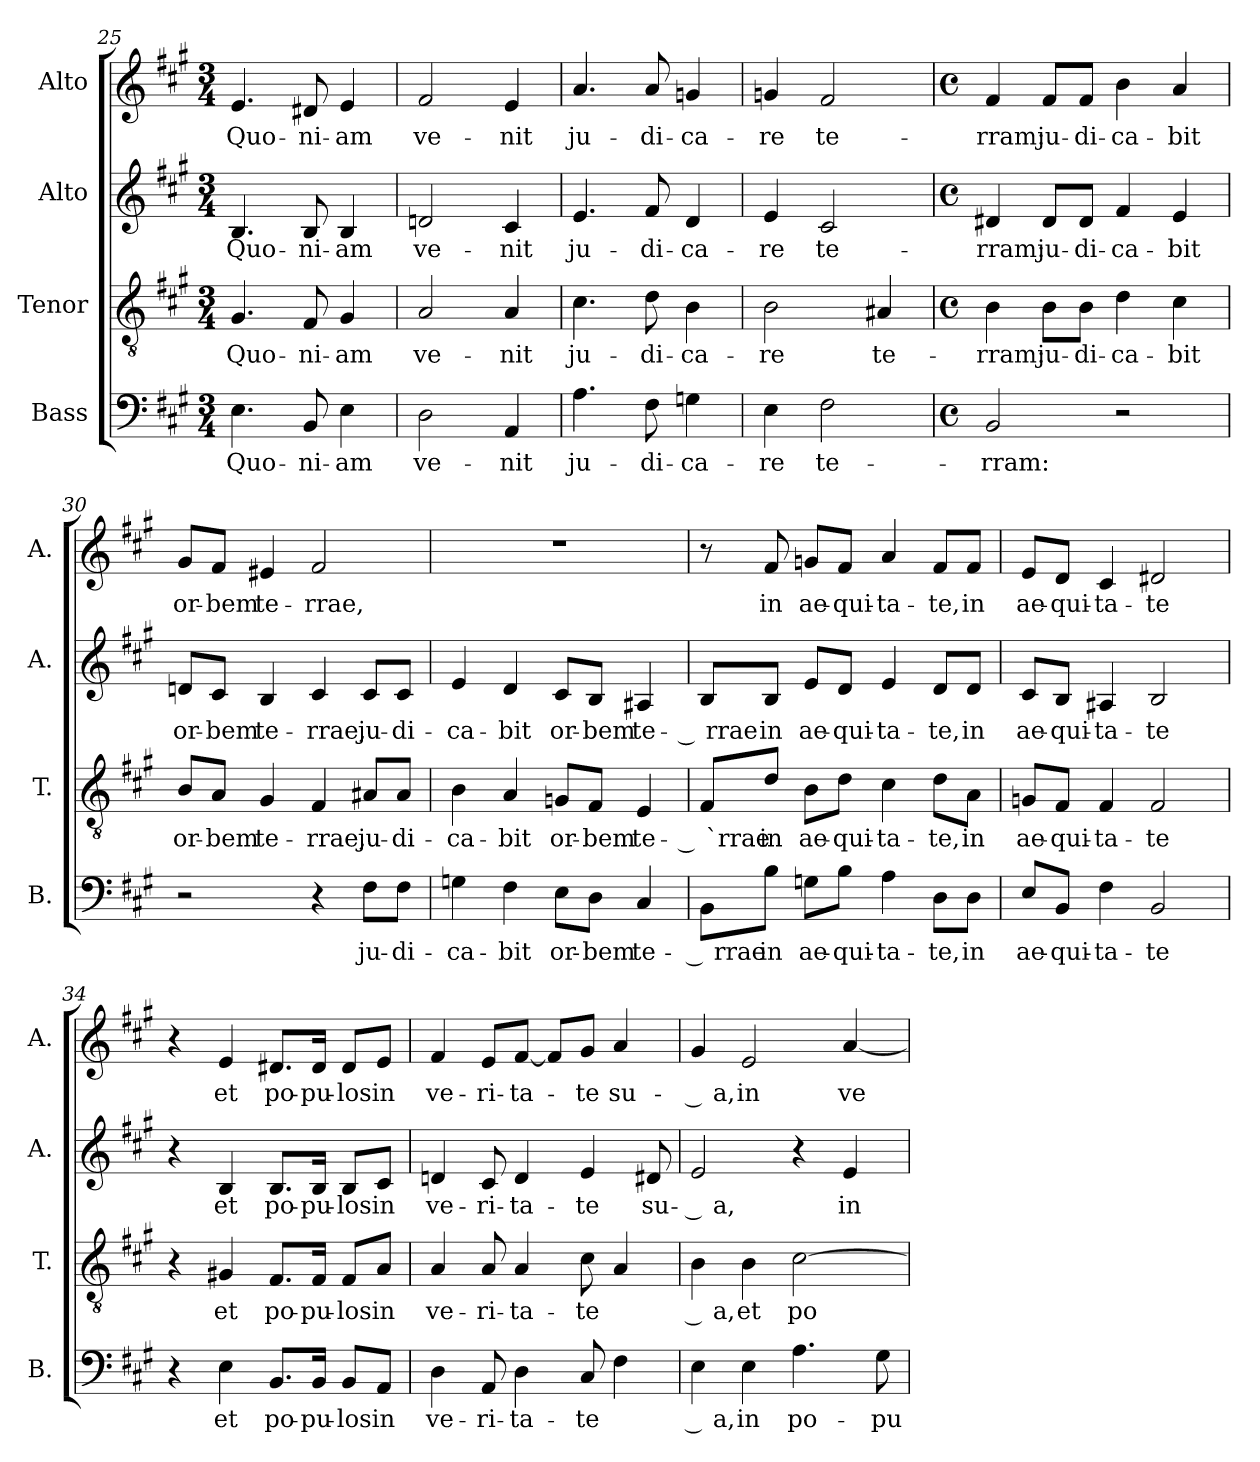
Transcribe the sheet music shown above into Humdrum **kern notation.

**kern	**text	**kern	**text	**kern	**text	**kern	**text
*part4	*part4	*part3	*part3	*part2	*part2	*part1	*part1
*staff4	*staff4	*staff3	*staff3	*staff2	*staff2	*staff1	*staff1
*I"Bass	*	*I"Tenor	*	*I"Alto	*	*I"Alto	*
*I'B.	*	*I'T.	*	*I'A.	*	*I'A.	*
*clefF4	*	*clefGv2	*	*clefG2	*	*clefG2	*
*	*	*ITrd7c12	*	*	*	*	*
*k[f#c#g#]	*	*k[f#c#g#]	*	*k[f#c#g#]	*	*k[f#c#g#]	*
*A:	*	*A:	*	*A:	*	*A:	*
*M3/4	*	*M3/4	*	*M3/4	*	*M3/4	*
*MM120	*	*MM120	*	*MM120	*	*MM120	*
=25	=25	=25	=25	=25	=25	=25	=25
!	!LO:LY:b	!	!LO:LY:b	!	!LO:LY:b	!	!LO:LY:b
4.E\	Quo-	4.GG#/	Quo-	4.B/	Quo-	4.e/	Quo-
!	!LO:LY:b	!	!LO:LY:b	!	!LO:LY:b	!	!LO:LY:b
8BB/	-ni-	8FF#/	-ni-	8B/	-ni-	8d#X/	-ni-
!	!LO:LY:b	!	!LO:LY:b	!	!LO:LY:b	!	!LO:LY:b
4E\	-am	4GG#/	-am	4B/	-am	4e/	-am
=26	=26	=26	=26	=26	=26	=26	=26
!	!LO:LY:b	!	!LO:LY:b	!	!LO:LY:b	!	!LO:LY:b
2D\	ve-	2AA/	ve-	2dn/	ve-	2f#/	ve-
!	!LO:LY:b	!	!LO:LY:b	!	!LO:LY:b	!	!LO:LY:b
4AA/	-nit	4AA/	-nit	4c#/	-nit	4e/	-nit
!!LO:LB:g=z
=27	=27	=27	=27	=27	=27	=27	=27
!	!LO:LY:b	!	!LO:LY:b	!	!LO:LY:b	!	!LO:LY:b
4.A\	ju-	4.C#\	ju-	4.e/	ju-	4.a/	ju-
!	!LO:LY:b	!	!LO:LY:b	!	!LO:LY:b	!	!LO:LY:b
8F#\	-di-	8D\	-di-	8f#/	-di-	8a/	-di-
!	!LO:LY:b	!	!LO:LY:b	!	!LO:LY:b	!	!LO:LY:b
4Gn\	-ca-	4BB\	-ca-	4d/	-ca-	4gn/	-ca-
=28	=28	=28	=28	=28	=28	=28	=28
!	!LO:LY:b	!	!LO:LY:b	!	!LO:LY:b	!	!LO:LY:b
4E\	-re	2BB\	-re	4e/	-re	4gn/	-re
!	!LO:LY:b	!	!	!	!LO:LY:b	!	!LO:LY:b
2F#\	te-	.	.	2c#/	te-	2f#/	te-
!	!	!	!LO:LY:b	!	!	!	!
.	.	4AA#X/	te-	.	.	.	.
=29	=29	=29	=29	=29	=29	=29	=29
*M4/4	*	*M4/4	*	*M4/4	*	*M4/4	*
*met(c)	*	*met(c)	*	*met(c)	*	*met(c)	*
*	*	*	*	*	*	*MM80	*
!	!LO:LY:b	!	!LO:LY:b	!	!LO:LY:b	!	!LO:LY:b
2BB/	-rram:	4BB\	-rram:	4d#X/	-rram:	4f#/	-rram:
!	!	!	!LO:LY:b	!	!LO:LY:b	!	!LO:LY:b
.	.	8BB\L	ju-	8d#/L	ju-	8f#/L	ju-
!	!	!	!LO:LY:b	!	!LO:LY:b	!	!LO:LY:b
.	.	8BB\J	-di-	8d#/J	-di-	8f#/J	-di-
!	!	!	!LO:LY:b	!	!LO:LY:b	!	!LO:LY:b
2r	.	4D\	-ca-	4f#/	-ca-	4b\	-ca-
!	!	!	!LO:LY:b	!	!LO:LY:b	!	!LO:LY:b
.	.	4C#\	-bit	4e/	-bit	4a/	-bit
=30	=30	=30	=30	=30	=30	=30	=30
!	!	!	!LO:LY:b	!	!LO:LY:b	!	!LO:LY:b
2r	.	8BB/L	or-	8dn/L	or-	8g#/L	or-
!	!	!	!LO:LY:b	!	!LO:LY:b	!	!LO:LY:b
.	.	8AA/J	-bem	8c#/J	-bem	8f#/J	-bem
!	!	!	!LO:LY:b	!	!LO:LY:b	!	!LO:LY:b
.	.	4GG#/	te-	4B/	te-	4e#X/	te-
!	!	!	!LO:LY:b	!	!LO:LY:b	!	!LO:LY:b
4r	.	4FF#/	-rrae,	4c#/	-rrae,	2f#/	-rrae,
!	!LO:LY:b	!	!LO:LY:b	!	!LO:LY:b	!	!
8F#\L	ju-	8AA#X/L	ju-	8c#/L	ju-	.	.
!	!LO:LY:b	!	!LO:LY:b	!	!LO:LY:b	!	!
8F#\J	-di-	8AA#/J	-di-	8c#/J	-di-	.	.
=31	=31	=31	=31	=31	=31	=31	=31
!	!LO:LY:b	!	!LO:LY:b	!	!LO:LY:b	!	!
4Gn\	-ca-	4BB\	-ca-	4e/	-ca-	1r	.
!	!LO:LY:b	!	!LO:LY:b	!	!LO:LY:b	!	!
4F#\	-bit	4AA/	-bit	4d/	-bit	.	.
!	!LO:LY:b	!	!LO:LY:b	!	!LO:LY:b	!	!
8E\L	or-	8GGn/L	or-	8c#/L	or-	.	.
!	!LO:LY:b	!	!LO:LY:b	!	!LO:LY:b	!	!
8D\J	-bem	8FF#/J	-bem	8B/J	-bem	.	.
!	!LO:LY:b	!	!LO:LY:b	!	!LO:LY:b	!	!
4C#/	te-	4EE/	te-	4A#X/	te-	.	.
!!LO:LB:g=z
=32	=32	=32	=32	=32	=32	=32	=32
!	!LO:LY:b	!	!LO:LY:b	!	!LO:LY:b	!	!
8BB\L	-­ rrae	8FF#/L	-­ `rrae	8B/L	-­ rrae	8r	.
!	!LO:LY:b	!	!LO:LY:b	!	!LO:LY:b	!	!LO:LY:b
8B\J	in	8D/J	in	8B/J	in	8f#/	in
!	!LO:LY:b	!	!LO:LY:b	!	!LO:LY:b	!	!LO:LY:b
8Gn\L	ae-	8BB\L	ae-	8e/L	ae-	8gn/L	ae-
!	!LO:LY:b	!	!LO:LY:b	!	!LO:LY:b	!	!LO:LY:b
8B\J	-qui-	8D\J	-qui-	8d/J	-qui-	8f#/J	-qui-
!	!LO:LY:b	!	!LO:LY:b	!	!LO:LY:b	!	!LO:LY:b
4A\	-ta-	4C#\	-ta-	4e/	-ta-	4a/	-ta-
!	!LO:LY:b	!	!LO:LY:b	!	!LO:LY:b	!	!LO:LY:b
8D\L	-te,	8D\L	-te,	8d/L	-te,	8f#/L	-te,
!	!LO:LY:b	!	!LO:LY:b	!	!LO:LY:b	!	!LO:LY:b
8D\J	in	8AA\J	in	8d/J	in	8f#/J	in
=33	=33	=33	=33	=33	=33	=33	=33
!	!LO:LY:b	!	!LO:LY:b	!	!LO:LY:b	!	!LO:LY:b
8E/L	ae-	8GGn/L	ae-	8c#/L	ae-	8e/L	ae-
!	!LO:LY:b	!	!LO:LY:b	!	!LO:LY:b	!	!LO:LY:b
8BB/J	-qui-	8FF#/J	-qui-	8B/J	-qui-	8d/J	-qui-
!	!LO:LY:b	!	!LO:LY:b	!	!LO:LY:b	!	!LO:LY:b
4F#\	-ta-	4FF#/	-ta-	4A#X/	-ta-	4c#/	-ta-
!	!LO:LY:b	!	!LO:LY:b	!	!LO:LY:b	!	!LO:LY:b
2BB/	-te	2FF#/	-te	2B/	-te	2d#X/	-te
=34	=34	=34	=34	=34	=34	=34	=34
4r	.	4r	.	4r	.	4r	.
!	!LO:LY:b	!	!LO:LY:b	!	!LO:LY:b	!	!LO:LY:b
4E\	et	4GG#X/	et	4B/	et	4e/	et
!	!LO:LY:b	!	!LO:LY:b	!	!LO:LY:b	!	!LO:LY:b
8.BB/L	po-	8.FF#/L	po-	8.B/L	po-	8.d#X/L	po-
!	!LO:LY:b	!	!LO:LY:b	!	!LO:LY:b	!	!LO:LY:b
16BB/Jk	-pu-	16FF#/Jk	-pu-	16B/Jk	-pu-	16d#/Jk	-pu-
!	!LO:LY:b	!	!LO:LY:b	!	!LO:LY:b	!	!LO:LY:b
8BB/L	-los	8FF#/L	-los	8B/L	-los	8d#/L	-los
!	!LO:LY:b	!	!LO:LY:b	!	!LO:LY:b	!	!LO:LY:b
8AA/J	in	8AA/J	in	8c#/J	in	8e/J	in
=35	=35	=35	=35	=35	=35	=35	=35
!	!LO:LY:b	!	!LO:LY:b	!	!LO:LY:b	!	!LO:LY:b
4D\	ve-	4AA/	ve-	4dn/	ve-	4f#/	ve-
!	!LO:LY:b	!	!LO:LY:b	!	!LO:LY:b	!	!LO:LY:b
8AA/	-ri-	8AA/	-ri-	8c#/	-ri-	8e/L	-ri-
!	!LO:LY:b	!	!LO:LY:b	!	!LO:LY:b	!	!LO:LY:b
4D\	-ta-	4AA/	-ta-	4d/	-ta-	[<8f#/J	-ta-
.	.	.	.	.	.	8f#/L]	.
!	!LO:LY:b	!	!LO:LY:b	!	!LO:LY:b	!	!LO:LY:b
8C#/	-te	8C#\	-te	4e/	-te	8g#/J	-te
!	!	!	!	!	!	!	!LO:LY:b
4F#\	.	4AA/	.	.	.	4a/	su-
!	!	!	!	!	!LO:LY:b	!	!
.	.	.	.	8d#X/	su-	.	.
=36	=36	=36	=36	=36	=36	=36	=36
!	!LO:LY:b	!	!LO:LY:b	!	!LO:LY:b	!	!LO:LY:b
4E\	­ a,	4BB\	­ a,	2e/	-­ a,	4g#/	-­ a,
!	!LO:LY:b	!	!LO:LY:b	!	!	!	!LO:LY:b
4E\	in	4BB\	et	.	.	2e/	in
!	!LO:LY:b	!	!LO:LY:b	!	!	!	!
4.A\	po-	[>2C#\	po-	4r	.	.	.
!	!	!	!	!	!LO:LY:b	!	!LO:LY:b
.	.	.	.	4e/	in	[<4a/	ve-
!	!LO:LY:b	!	!	!	!	!	!
8G#\	-pu-	.	.	.	.	.	.
=	=	=	=	=	=	=	=
*-	*-	*-	*-	*-	*-	*-	*-
